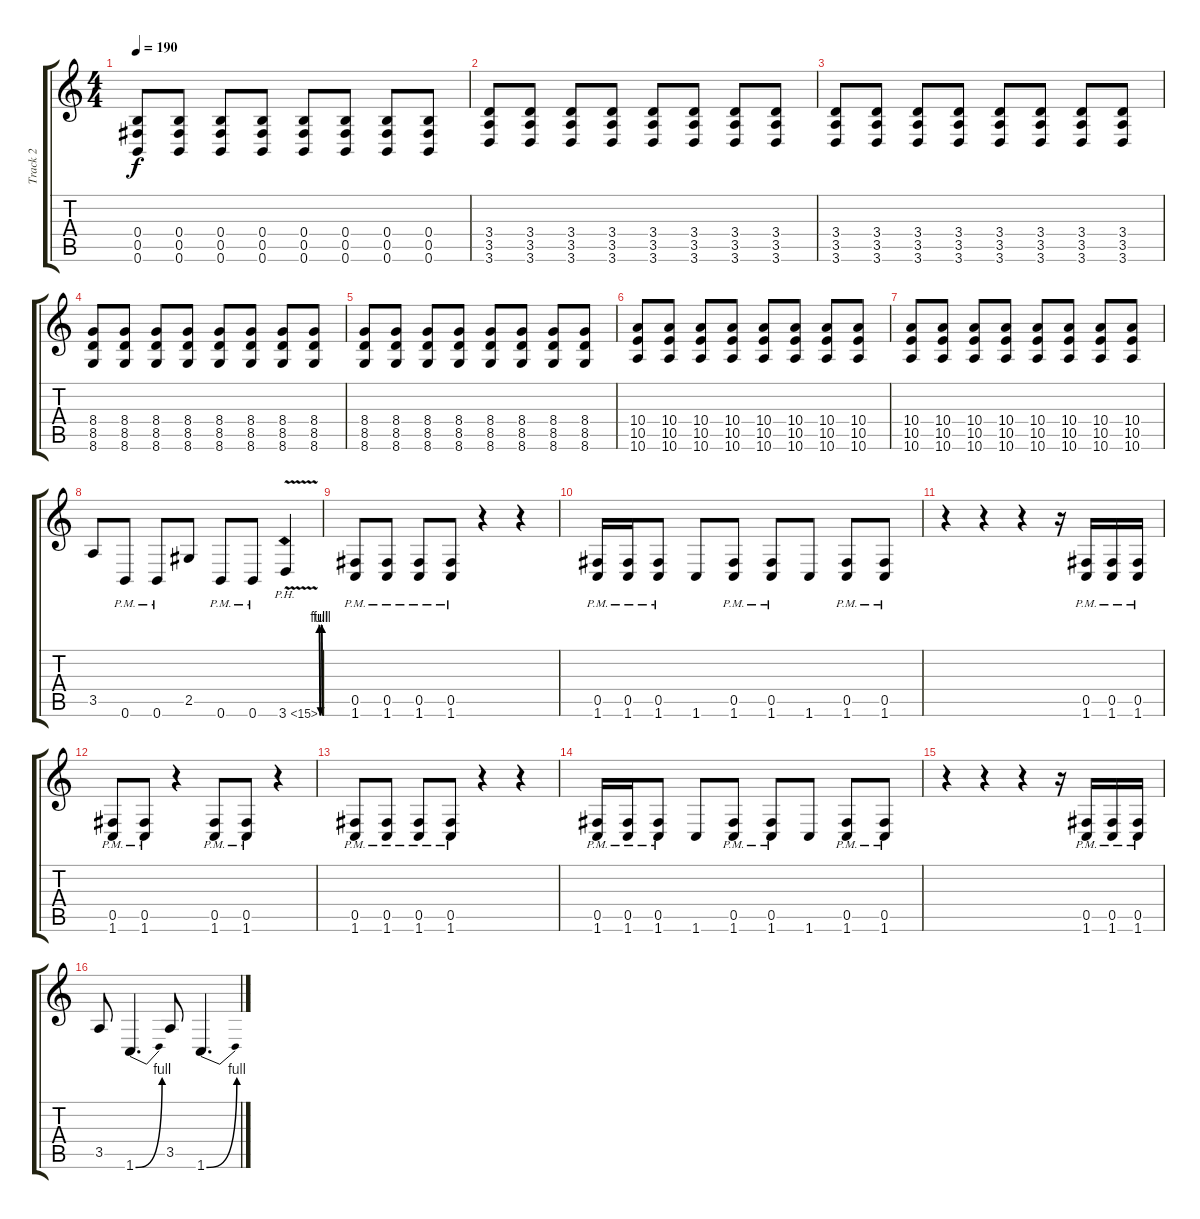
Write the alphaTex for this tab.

\track ("Track 2" "Track 2") {instrument distortionguitar}
\staff {score tabs}
\tuning (Db4 Ab3 E3 B2 Gb2 B1) {hide}
\ts (4 4)
\tempo 190
\clef g2
\ks c
(0.4 0.5 0.6).8{dy f} (0.4 0.5 0.6).8 (0.4 0.5 0.6).8 (0.4 0.5 0.6).8 (0.4 0.5 0.6).8 (0.4 0.5 0.6).8 (0.4 0.5 0.6).8 (0.4 0.5 0.6).8 |
(3.4 3.5 3.6).8 (3.4 3.5 3.6).8 (3.4 3.5 3.6).8 (3.4 3.5 3.6).8 (3.4 3.5 3.6).8 (3.4 3.5 3.6).8 (3.4 3.5 3.6).8 (3.4 3.5 3.6).8 |
(3.4 3.5 3.6).8 (3.4 3.5 3.6).8 (3.4 3.5 3.6).8 (3.4 3.5 3.6).8 (3.4 3.5 3.6).8 (3.4 3.5 3.6).8 (3.4 3.5 3.6).8 (3.4 3.5 3.6).8 |
(8.4 8.5 8.6).8 (8.4 8.5 8.6).8 (8.4 8.5 8.6).8 (8.4 8.5 8.6).8 (8.4 8.5 8.6).8 (8.4 8.5 8.6).8 (8.4 8.5 8.6).8 (8.4 8.5 8.6).8 |
(8.4 8.5 8.6).8 (8.4 8.5 8.6).8 (8.4 8.5 8.6).8 (8.4 8.5 8.6).8 (8.4 8.5 8.6).8 (8.4 8.5 8.6).8 (8.4 8.5 8.6).8 (8.4 8.5 8.6).8 |
(10.4 10.5 10.6).8 (10.4 10.5 10.6).8 (10.4 10.5 10.6).8 (10.4 10.5 10.6).8 (10.4 10.5 10.6).8 (10.4 10.5 10.6).8 (10.4 10.5 10.6).8 (10.4 10.5 10.6).8 |
(10.4 10.5 10.6).8 (10.4 10.5 10.6).8 (10.4 10.5 10.6).8 (10.4 10.5 10.6).8 (10.4 10.5 10.6).8 (10.4 10.5 10.6).8 (10.4 10.5 10.6).8 (10.4 10.5 10.6).8 |
3.5.8 0.6{pm}.8 0.6{pm}.8 2.5.8 0.6{pm}.8 0.6{pm}.8 3.6{be (custom 0 0 10 4 20 4 30 0 40 0 50 4 60 4) ph 12 v}.4 |
(0.5{pm} 1.6{pm}).8{balance 8} (0.5{pm} 1.6{pm}).8 (0.5{pm} 1.6{pm}).8 (0.5{pm} 1.6{pm}).8 r.4 r.4 |
(0.5{pm} 1.6{pm}).16 (0.5{pm} 1.6{pm}).16 (0.5{pm} 1.6{pm}).8 1.6.8 (0.5{pm} 1.6{pm}).8 (0.5{pm} 1.6{pm}).8 1.6.8 (0.5{pm} 1.6{pm}).8 (0.5{pm} 1.6{pm}).8 |
r.4 r.4 r.4 r.16 (0.5{pm} 1.6{pm}).16 (0.5{pm} 1.6{pm}).16 (0.5{pm} 1.6{pm}).16 |
(0.5{pm} 1.6{pm}).8 (0.5{pm} 1.6{pm}).8 r.4 (0.5{pm} 1.6{pm}).8 (0.5{pm} 1.6{pm}).8 r.4 |
(0.5{pm} 1.6{pm}).8{balance 8} (0.5{pm} 1.6{pm}).8 (0.5{pm} 1.6{pm}).8 (0.5{pm} 1.6{pm}).8 r.4 r.4 |
(0.5{pm} 1.6{pm}).16 (0.5{pm} 1.6{pm}).16 (0.5{pm} 1.6{pm}).8 1.6.8 (0.5{pm} 1.6{pm}).8 (0.5{pm} 1.6{pm}).8 1.6.8 (0.5{pm} 1.6{pm}).8 (0.5{pm} 1.6{pm}).8 |
r.4 r.4 r.4 r.16 (0.5{pm} 1.6{pm}).16 (0.5{pm} 1.6{pm}).16 (0.5{pm} 1.6{pm}).16 |
3.5.8{balance 8} 1.6{be (bend 0 0 60 4)}.4{d} 3.5.8 1.6{be (bend 0 0 60 4)}.4{d}
